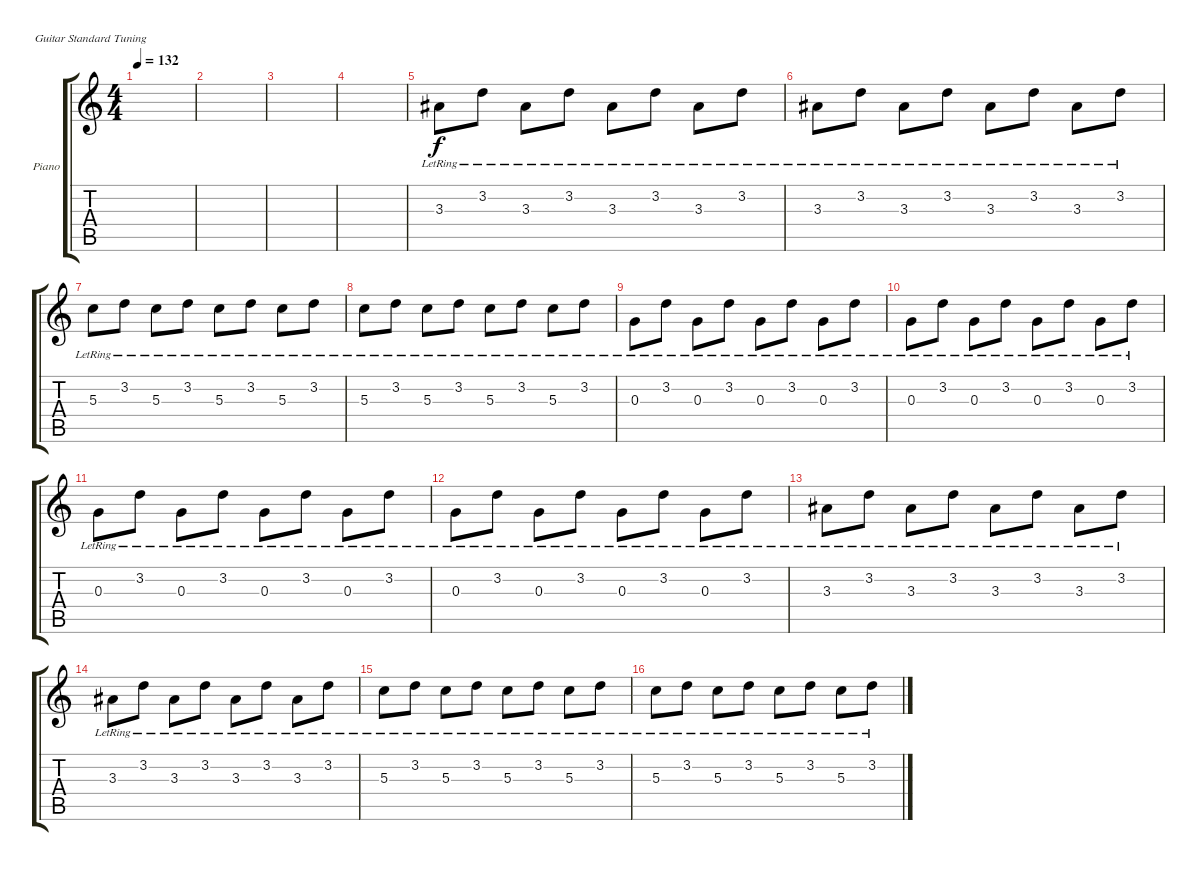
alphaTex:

\defaultSystemsLayout 4
\bracketExtendMode groupsimilarinstruments
\firstSystemTrackNameOrientation horizontal
\otherSystemsTrackNameOrientation horizontal
\track ("Piano" "Piano") {instrument electricguitarclean}
\staff {score tabs}
\tuning (E4 B3 G3 D3 A2 E2)
\ts (4 4)
\tempo 132
\clef g2
\scale
0.333333
\ks c
|
\scale
0.333333 |
\scale
0.333333 |
\scale
0.333333 |
\scale
0.333333 3.3{lr}.8 3.2{lr}.8 3.3{lr}.8 3.2{lr}.8 3.3{lr}.8 3.2{lr}.8 3.3{lr}.8 3.2{lr}.8 |
\scale
0.333333 3.3{lr}.8 3.2{lr}.8 3.3{lr}.8 3.2{lr}.8 3.3{lr}.8 3.2{lr}.8 3.3{lr}.8 3.2{lr}.8 |
\scale
0.333333 5.3{lr}.8 3.2{lr}.8 5.3{lr}.8 3.2{lr}.8 5.3{lr}.8 3.2{lr}.8 5.3{lr}.8 3.2{lr}.8 |
\scale
0.333333 5.3{lr}.8 3.2{lr}.8 5.3{lr}.8 3.2{lr}.8 5.3{lr}.8 3.2{lr}.8 5.3{lr}.8 3.2{lr}.8 |
\scale
0.333333 0.3{lr}.8 3.2{lr}.8 0.3{lr}.8 3.2{lr}.8 0.3{lr}.8 3.2{lr}.8 0.3{lr}.8 3.2{lr}.8 |
\scale
0.333333 0.3{lr}.8 3.2{lr}.8 0.3{lr}.8 3.2{lr}.8 0.3{lr}.8 3.2{lr}.8 0.3{lr}.8 3.2{lr}.8 |
\scale
0.333333 0.3{lr}.8 3.2{lr}.8 0.3{lr}.8 3.2{lr}.8 0.3{lr}.8 3.2{lr}.8 0.3{lr}.8 3.2{lr}.8 |
\scale
0.333333 0.3{lr}.8 3.2{lr}.8 0.3{lr}.8 3.2{lr}.8 0.3{lr}.8 3.2{lr}.8 0.3{lr}.8 3.2{lr}.8 |
\scale
0.333333 3.3{lr}.8 3.2{lr}.8 3.3{lr}.8 3.2{lr}.8 3.3{lr}.8 3.2{lr}.8 3.3{lr}.8 3.2{lr}.8 |
\scale
0.333333 3.3{lr}.8 3.2{lr}.8 3.3{lr}.8 3.2{lr}.8 3.3{lr}.8 3.2{lr}.8 3.3{lr}.8 3.2{lr}.8 |
\scale
0.333333 5.3{lr}.8 3.2{lr}.8 5.3{lr}.8 3.2{lr}.8 5.3{lr}.8 3.2{lr}.8 5.3{lr}.8 3.2{lr}.8 |
\scale
0.333333 5.3{lr}.8 3.2{lr}.8 5.3{lr}.8 3.2{lr}.8 5.3{lr}.8 3.2{lr}.8 5.3{lr}.8 3.2{lr}.8
